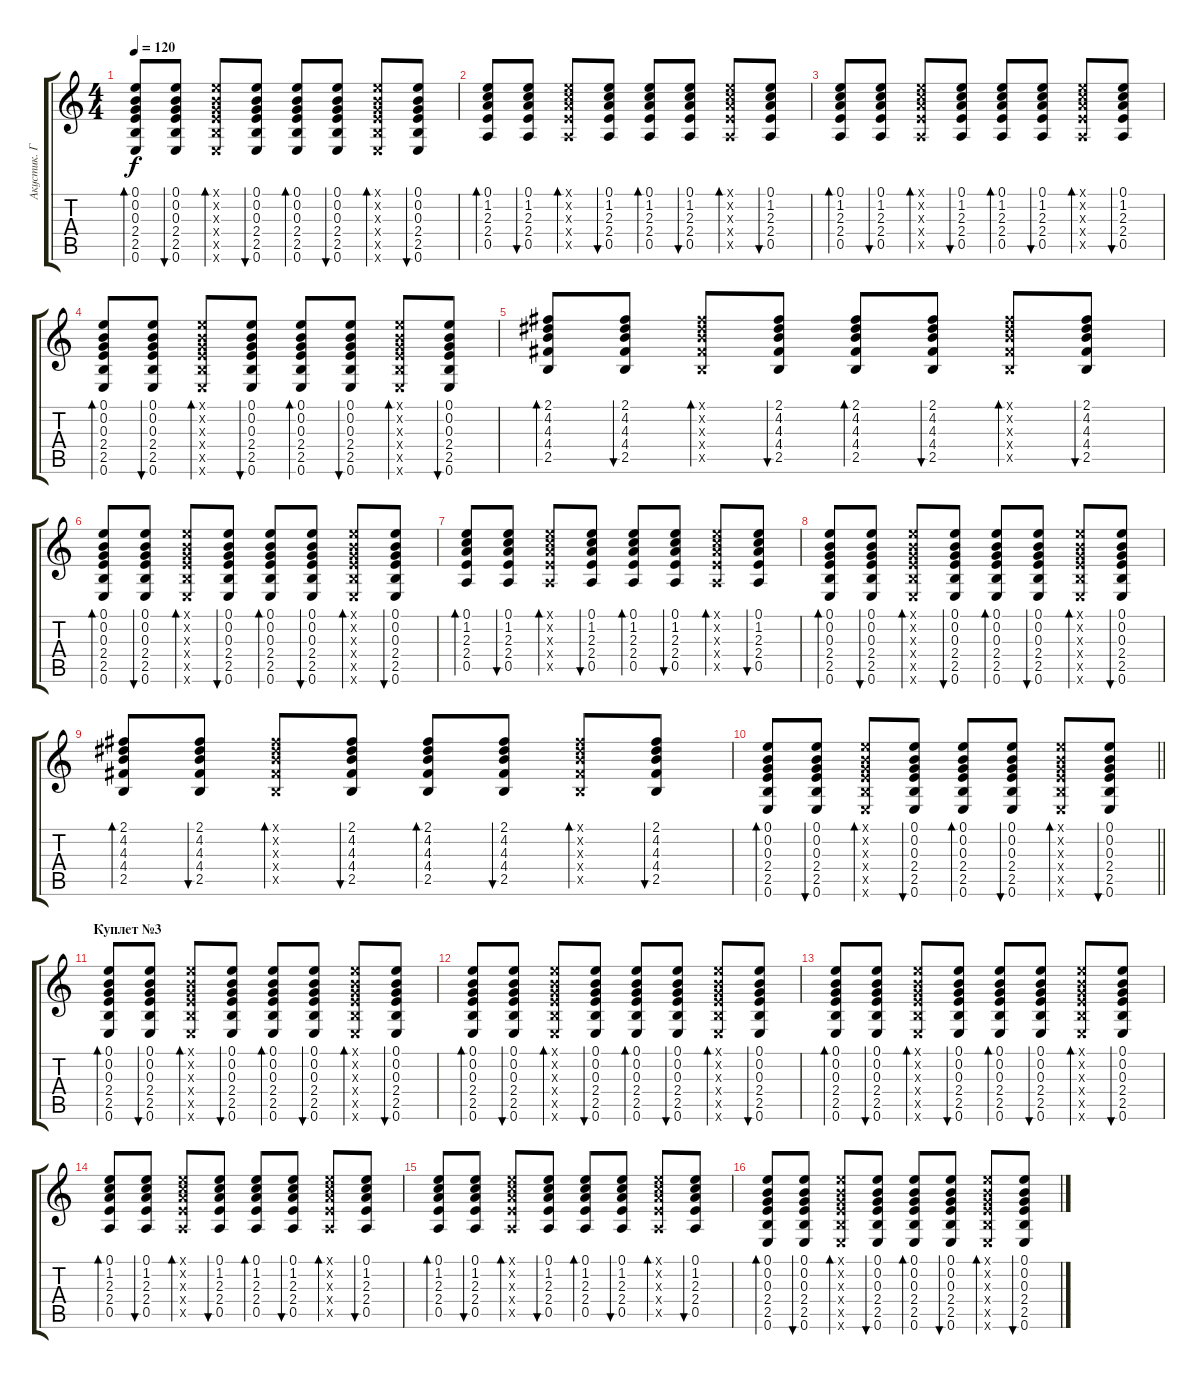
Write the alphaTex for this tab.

\track ("Акустик. Гитара" "Акустик. Г") {instrument acousticguitarsteel}
\staff {score tabs}
\tuning (E4 B3 G3 D3 A2 E2) {hide}
\ts (4 4)
\tempo 120
\clef g2
\ks c
(0.1 0.2 0.3 2.4 2.5 0.6).8{bd 30 dy f} (0.1 0.2 0.3 2.4 2.5 0.6).8{bu 30} (0.1{x} 0.2{x} 0.3{x} 2.4{x} 2.5{x} 0.6{x}).8{bd 30} (0.1 0.2 0.3 2.4 2.5 0.6).8{bu 30} (0.1 0.2 0.3 2.4 2.5 0.6).8{bd 30} (0.1 0.2 0.3 2.4 2.5 0.6).8{bu 30} (0.1{x} 0.2{x} 0.3{x} 2.4{x} 2.5{x} 0.6{x}).8{bd 30} (0.1 0.2 0.3 2.4 2.5 0.6).8{bu 30} |
(0.1 1.2 2.3 2.4 0.5).8{bd 30} (0.1 1.2 2.3 2.4 0.5).8{bu 30} (0.1{x} 1.2{x} 2.3{x} 2.4{x} 0.5{x}).8{bd 30} (0.1 1.2 2.3 2.4 0.5).8{bu 30} (0.1 1.2 2.3 2.4 0.5).8{bd 30} (0.1 1.2 2.3 2.4 0.5).8{bu 30} (0.1{x} 1.2{x} 2.3{x} 2.4{x} 0.5{x}).8{bd 30} (0.1 1.2 2.3 2.4 0.5).8{bu 30} |
(0.1 1.2 2.3 2.4 0.5).8{bd 30} (0.1 1.2 2.3 2.4 0.5).8{bu 30} (0.1{x} 1.2{x} 2.3{x} 2.4{x} 0.5{x}).8{bd 30} (0.1 1.2 2.3 2.4 0.5).8{bu 30} (0.1 1.2 2.3 2.4 0.5).8{bd 30} (0.1 1.2 2.3 2.4 0.5).8{bu 30} (0.1{x} 1.2{x} 2.3{x} 2.4{x} 0.5{x}).8{bd 30} (0.1 1.2 2.3 2.4 0.5).8{bu 30} |
(0.1 0.2 0.3 2.4 2.5 0.6).8{bd 30} (0.1 0.2 0.3 2.4 2.5 0.6).8{bu 30} (0.1{x} 0.2{x} 0.3{x} 2.4{x} 2.5{x} 0.6{x}).8{bd 30} (0.1 0.2 0.3 2.4 2.5 0.6).8{bu 30} (0.1 0.2 0.3 2.4 2.5 0.6).8{bd 30} (0.1 0.2 0.3 2.4 2.5 0.6).8{bu 30} (0.1{x} 0.2{x} 0.3{x} 2.4{x} 2.5{x} 0.6{x}).8{bd 30} (0.1 0.2 0.3 2.4 2.5 0.6).8{bu 30} |
(2.1 4.2 4.3 4.4 2.5).8{bd 30} (2.1 4.2 4.3 4.4 2.5).8{bu 30} (2.1{x} 4.2{x} 4.3{x} 4.4{x} 2.5{x}).8{bd 30} (2.1 4.2 4.3 4.4 2.5).8{bu 30} (2.1 4.2 4.3 4.4 2.5).8{bd 30} (2.1 4.2 4.3 4.4 2.5).8{bu 30} (2.1{x} 4.2{x} 4.3{x} 4.4{x} 2.5{x}).8{bd 30} (2.1 4.2 4.3 4.4 2.5).8{bu 30} |
(0.1 0.2 0.3 2.4 2.5 0.6).8{bd 30} (0.1 0.2 0.3 2.4 2.5 0.6).8{bu 30} (0.1{x} 0.2{x} 0.3{x} 2.4{x} 2.5{x} 0.6{x}).8{bd 30} (0.1 0.2 0.3 2.4 2.5 0.6).8{bu 30} (0.1 0.2 0.3 2.4 2.5 0.6).8{bd 30} (0.1 0.2 0.3 2.4 2.5 0.6).8{bu 30} (0.1{x} 0.2{x} 0.3{x} 2.4{x} 2.5{x} 0.6{x}).8{bd 30} (0.1 0.2 0.3 2.4 2.5 0.6).8{bu 30} |
(0.1 1.2 2.3 2.4 0.5).8{bd 30} (0.1 1.2 2.3 2.4 0.5).8{bu 30} (0.1{x} 1.2{x} 2.3{x} 2.4{x} 0.5{x}).8{bd 30} (0.1 1.2 2.3 2.4 0.5).8{bu 30} (0.1 1.2 2.3 2.4 0.5).8{bd 30} (0.1 1.2 2.3 2.4 0.5).8{bu 30} (0.1{x} 1.2{x} 2.3{x} 2.4{x} 0.5{x}).8{bd 30} (0.1 1.2 2.3 2.4 0.5).8{bu 30} |
(0.1 0.2 0.3 2.4 2.5 0.6).8{bd 30} (0.1 0.2 0.3 2.4 2.5 0.6).8{bu 30} (0.1{x} 0.2{x} 0.3{x} 2.4{x} 2.5{x} 0.6{x}).8{bd 30} (0.1 0.2 0.3 2.4 2.5 0.6).8{bu 30} (0.1 0.2 0.3 2.4 2.5 0.6).8{bd 30} (0.1 0.2 0.3 2.4 2.5 0.6).8{bu 30} (0.1{x} 0.2{x} 0.3{x} 2.4{x} 2.5{x} 0.6{x}).8{bd 30} (0.1 0.2 0.3 2.4 2.5 0.6).8{bu 30} |
(2.1 4.2 4.3 4.4 2.5).8{bd 30} (2.1 4.2 4.3 4.4 2.5).8{bu 30} (2.1{x} 4.2{x} 4.3{x} 4.4{x} 2.5{x}).8{bd 30} (2.1 4.2 4.3 4.4 2.5).8{bu 30} (2.1 4.2 4.3 4.4 2.5).8{bd 30} (2.1 4.2 4.3 4.4 2.5).8{bu 30} (2.1{x} 4.2{x} 4.3{x} 4.4{x} 2.5{x}).8{bd 30} (2.1 4.2 4.3 4.4 2.5).8{bu 30} |
\barLineRight lightlight
(0.1 0.2 0.3 2.4 2.5 0.6).8{bd 30} (0.1 0.2 0.3 2.4 2.5 0.6).8{bu 30} (0.1{x} 0.2{x} 0.3{x} 2.4{x} 2.5{x} 0.6{x}).8{bd 30} (0.1 0.2 0.3 2.4 2.5 0.6).8{bu 30} (0.1 0.2 0.3 2.4 2.5 0.6).8{bd 30} (0.1 0.2 0.3 2.4 2.5 0.6).8{bu 30} (0.1{x} 0.2{x} 0.3{x} 2.4{x} 2.5{x} 0.6{x}).8{bd 30} (0.1 0.2 0.3 2.4 2.5 0.6).8{bu 30} |
\section ("" "Куплет №3")
(0.1 0.2 0.3 2.4 2.5 0.6).8{bd 30} (0.1 0.2 0.3 2.4 2.5 0.6).8{bu 30} (0.1{x} 0.2{x} 0.3{x} 2.4{x} 2.5{x} 0.6{x}).8{bd 30} (0.1 0.2 0.3 2.4 2.5 0.6).8{bu 30} (0.1 0.2 0.3 2.4 2.5 0.6).8{bd 30} (0.1 0.2 0.3 2.4 2.5 0.6).8{bu 30} (0.1{x} 0.2{x} 0.3{x} 2.4{x} 2.5{x} 0.6{x}).8{bd 30} (0.1 0.2 0.3 2.4 2.5 0.6).8{bu 30} |
(0.1 0.2 0.3 2.4 2.5 0.6).8{bd 30} (0.1 0.2 0.3 2.4 2.5 0.6).8{bu 30} (0.1{x} 0.2{x} 0.3{x} 2.4{x} 2.5{x} 0.6{x}).8{bd 30} (0.1 0.2 0.3 2.4 2.5 0.6).8{bu 30} (0.1 0.2 0.3 2.4 2.5 0.6).8{bd 30} (0.1 0.2 0.3 2.4 2.5 0.6).8{bu 30} (0.1{x} 0.2{x} 0.3{x} 2.4{x} 2.5{x} 0.6{x}).8{bd 30} (0.1 0.2 0.3 2.4 2.5 0.6).8{bu 30} |
(0.1 0.2 0.3 2.4 2.5 0.6).8{bd 30} (0.1 0.2 0.3 2.4 2.5 0.6).8{bu 30} (0.1{x} 0.2{x} 0.3{x} 2.4{x} 2.5{x} 0.6{x}).8{bd 30} (0.1 0.2 0.3 2.4 2.5 0.6).8{bu 30} (0.1 0.2 0.3 2.4 2.5 0.6).8{bd 30} (0.1 0.2 0.3 2.4 2.5 0.6).8{bu 30} (0.1{x} 0.2{x} 0.3{x} 2.4{x} 2.5{x} 0.6{x}).8{bd 30} (0.1 0.2 0.3 2.4 2.5 0.6).8{bu 30} |
(0.1 1.2 2.3 2.4 0.5).8{bd 30} (0.1 1.2 2.3 2.4 0.5).8{bu 30} (0.1{x} 1.2{x} 2.3{x} 2.4{x} 0.5{x}).8{bd 30} (0.1 1.2 2.3 2.4 0.5).8{bu 30} (0.1 1.2 2.3 2.4 0.5).8{bd 30} (0.1 1.2 2.3 2.4 0.5).8{bu 30} (0.1{x} 1.2{x} 2.3{x} 2.4{x} 0.5{x}).8{bd 30} (0.1 1.2 2.3 2.4 0.5).8{bu 30} |
(0.1 1.2 2.3 2.4 0.5).8{bd 30} (0.1 1.2 2.3 2.4 0.5).8{bu 30} (0.1{x} 1.2{x} 2.3{x} 2.4{x} 0.5{x}).8{bd 30} (0.1 1.2 2.3 2.4 0.5).8{bu 30} (0.1 1.2 2.3 2.4 0.5).8{bd 30} (0.1 1.2 2.3 2.4 0.5).8{bu 30} (0.1{x} 1.2{x} 2.3{x} 2.4{x} 0.5{x}).8{bd 30} (0.1 1.2 2.3 2.4 0.5).8{bu 30} |
(0.1 0.2 0.3 2.4 2.5 0.6).8{bd 30} (0.1 0.2 0.3 2.4 2.5 0.6).8{bu 30} (0.1{x} 0.2{x} 0.3{x} 2.4{x} 2.5{x} 0.6{x}).8{bd 30} (0.1 0.2 0.3 2.4 2.5 0.6).8{bu 30} (0.1 0.2 0.3 2.4 2.5 0.6).8{bd 30} (0.1 0.2 0.3 2.4 2.5 0.6).8{bu 30} (0.1{x} 0.2{x} 0.3{x} 2.4{x} 2.5{x} 0.6{x}).8{bd 30} (0.1 0.2 0.3 2.4 2.5 0.6).8{bu 30}
